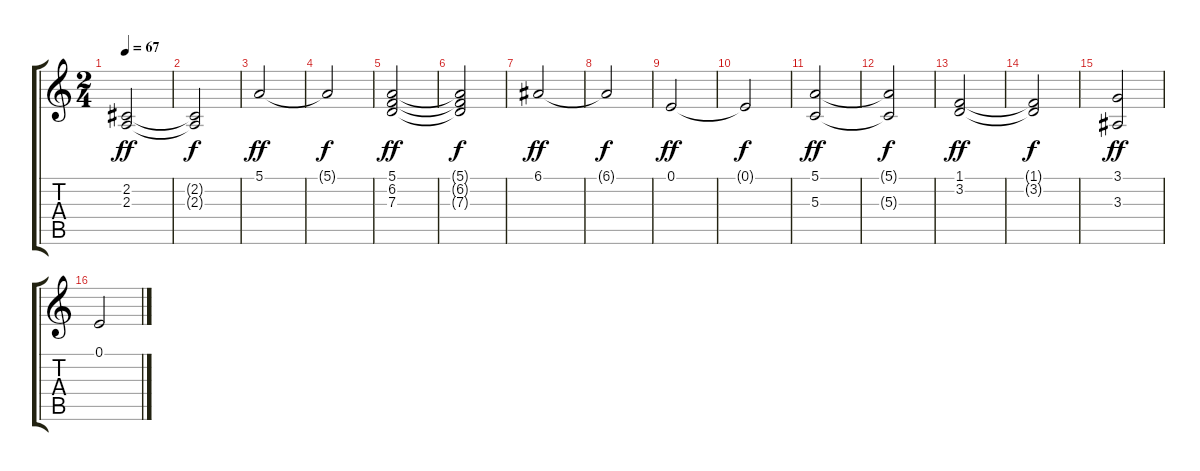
\track "" {instrument pad2warm}
\staff {score tabs}
\tuning (E4 B3 G3 D3 A2 E2) {hide}
\ts (2 4)
\tempo 67
\clef g2
\ks c
(2.2 2.3).2{dy ff} |
(2.2{t} 2.3{t}).2{dy f} |
5.1.2{dy ff} |
5.1{t}.2{dy f} |
(5.1 6.2 7.3).2{dy ff} |
(5.1{t} 6.2{t} 7.3{t}).2{dy f} |
6.1.2{dy ff} |
6.1{t}.2{dy f} |
0.1.2{dy ff} |
0.1{t}.2{dy f} |
(5.1 5.3).2{dy ff} |
(5.1{t} 5.3{t}).2{dy f} |
(1.1 3.2).2{dy ff} |
(1.1{t} 3.2{t}).2{dy f} |
(3.1 3.3).2{dy ff} |
0.1.2
